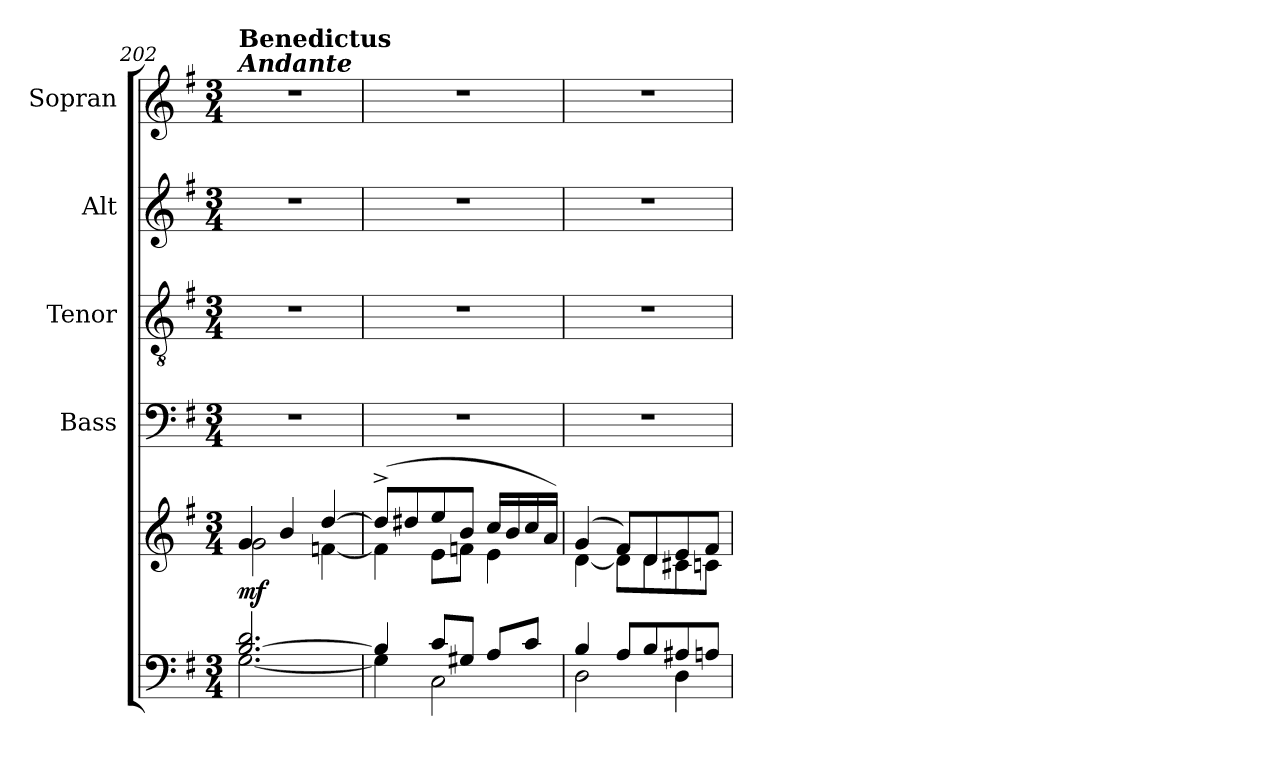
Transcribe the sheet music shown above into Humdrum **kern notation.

**kern	**kern	**dynam	**kern	**kern	**kern	**kern
*part5	*part5	*part5	*part4	*part3	*part2	*part1
*staff6	*staff5	*staff5/6	*staff4	*staff3	*staff2	*staff1
*	*	*	*I"Bass	*I"Tenor	*I"Alt	*I"Sopran
*	*	*	*I'B.	*I'T.	*I'A.	*I'S.
!!LO:PB:g=z
*clefF4	*clefG2	*	*clefF4	*clefGv2	*clefG2	*clefG2
*k[f#]	*k[f#]	*	*k[f#]	*k[f#]	*k[f#]	*k[f#]
*G:	*G:	*	*G:	*G:	*G:	*G:
*M3/4	*M3/4	*	*M3/4	*M3/4	*M3/4	*M3/4
=202	=202	=202	=202	=202	=202	=202
*^	*^	*	*	*	*	*
!	!	!	!	!	!	!	!	!LO:TX:a:Bi:t=Andante
!	!	!	!	!	!	!	!	!LO:TX:a:B:t=Benedictus
!	!	!	!	!LO:DY:b	!	!	!	!
[>2.B/ 2.d/	[<2.G\	4g/	2g\	mf	2.r	2.r	2.r	2.r
.	.	4b/	.	.	.	.	.	.
.	.	[>4dd/	[<4fn\	.	.	.	.	.
=203	=203	=203	=203	=203	=203	=203	=203	=203
4B/]	4G\]	(>8dd^>/L]	4f\]	.	2.r	2.r	2.r	2.r
.	.	8dd#X/	.	.	.	.	.	.
8c/L	2C\	8ee/	8e\L	.	.	.	.	.
8G#X/J	.	8b/J	8fn\J	.	.	.	.	.
8A/L	.	16cc/LL	4e\	.	.	.	.	.
.	.	16b/	.	.	.	.	.	.
8c/J	.	16cc/	.	.	.	.	.	.
.	.	16a/JJ)	.	.	.	.	.	.
=204	=204	=204	=204	=204	=204	=204	=204	=204
4B/	2D\	(4g/	[<4d\	.	2.r	2.r	2.r	2.r
8A/L	.	8f#/L)	8d\L]	.	.	.	.	.
8B/	.	8d/	8d\	.	.	.	.	.
8A#X/	4D\	8e/	8c#X\	.	.	.	.	.
8An/J	.	8f#/J	8cn\J	.	.	.	.	.
*v	*v	*	*	*	*	*	*	*
*	*v	*v	*	*	*	*	*
=	=	=	=	=	=	=
*-	*-	*-	*-	*-	*-	*-
